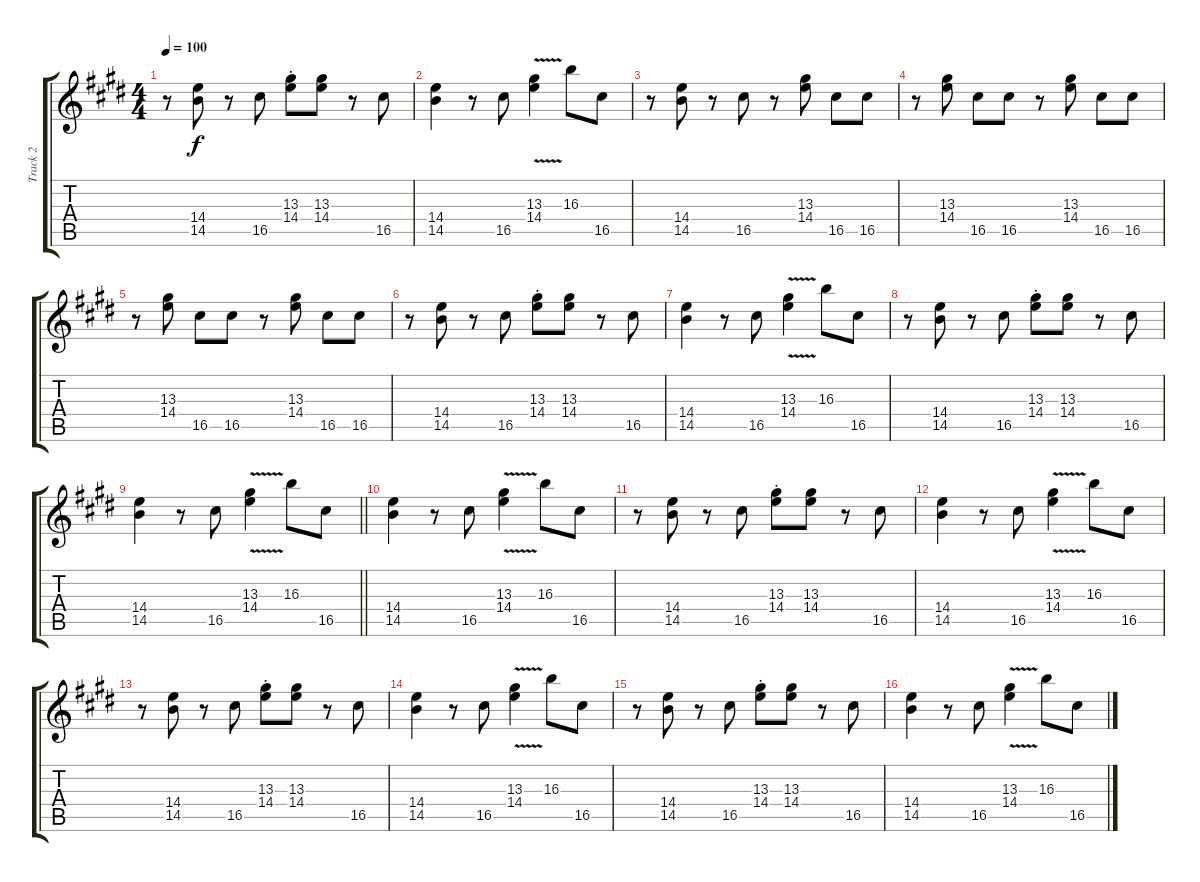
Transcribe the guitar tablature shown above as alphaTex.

\track ("Track 2" "Track 2") {instrument electricguitarjazz}
\staff {score tabs}
\tuning (E4 B3 G3 D3 A2 E2) {hide}
\ts (4 4)
\tempo 100
\clef g2
\ks e
r.8{dy f} (14.4 14.5).8 r.8 16.5.8 (13.3{st} 14.4{st}).8 (13.3 14.4).8 r.8 16.5.8 |
(14.4 14.5).4 r.8 16.5.8 (13.3{v} 14.4{v}).4 16.3.8 16.5.8 |
r.8 (14.4 14.5).8 r.8 16.5.8 r.8 (13.3 14.4).8 16.5.8 16.5.8 |
r.8 (13.3 14.4).8 16.5.8 16.5.8 r.8 (13.3 14.4).8 16.5.8 16.5.8 |
r.8 (13.3 14.4).8 16.5.8 16.5.8 r.8 (13.3 14.4).8 16.5.8 16.5.8 |
r.8 (14.4 14.5).8 r.8 16.5.8 (13.3{st} 14.4{st}).8 (13.3 14.4).8 r.8 16.5.8 |
(14.4 14.5).4 r.8 16.5.8 (13.3{v} 14.4{v}).4 16.3.8 16.5.8 |
r.8 (14.4 14.5).8 r.8 16.5.8 (13.3{st} 14.4{st}).8 (13.3 14.4).8 r.8 16.5.8 |
\barLineRight lightlight
(14.4 14.5).4 r.8 16.5.8 (13.3{v} 14.4{v}).4 16.3.8 16.5.8 |
(14.4 14.5).4 r.8 16.5.8 (13.3{v} 14.4{v}).4 16.3.8 16.5.8 |
r.8 (14.4 14.5).8 r.8 16.5.8 (13.3{st} 14.4{st}).8 (13.3 14.4).8 r.8 16.5.8 |
(14.4 14.5).4 r.8 16.5.8 (13.3{v} 14.4{v}).4 16.3.8 16.5.8 |
r.8 (14.4 14.5).8 r.8 16.5.8 (13.3{st} 14.4{st}).8 (13.3 14.4).8 r.8 16.5.8 |
(14.4 14.5).4 r.8 16.5.8 (13.3{v} 14.4{v}).4 16.3.8 16.5.8 |
r.8 (14.4 14.5).8 r.8 16.5.8 (13.3{st} 14.4{st}).8 (13.3 14.4).8 r.8 16.5.8 |
(14.4 14.5).4 r.8 16.5.8 (13.3{v} 14.4{v}).4 16.3.8 16.5.8
